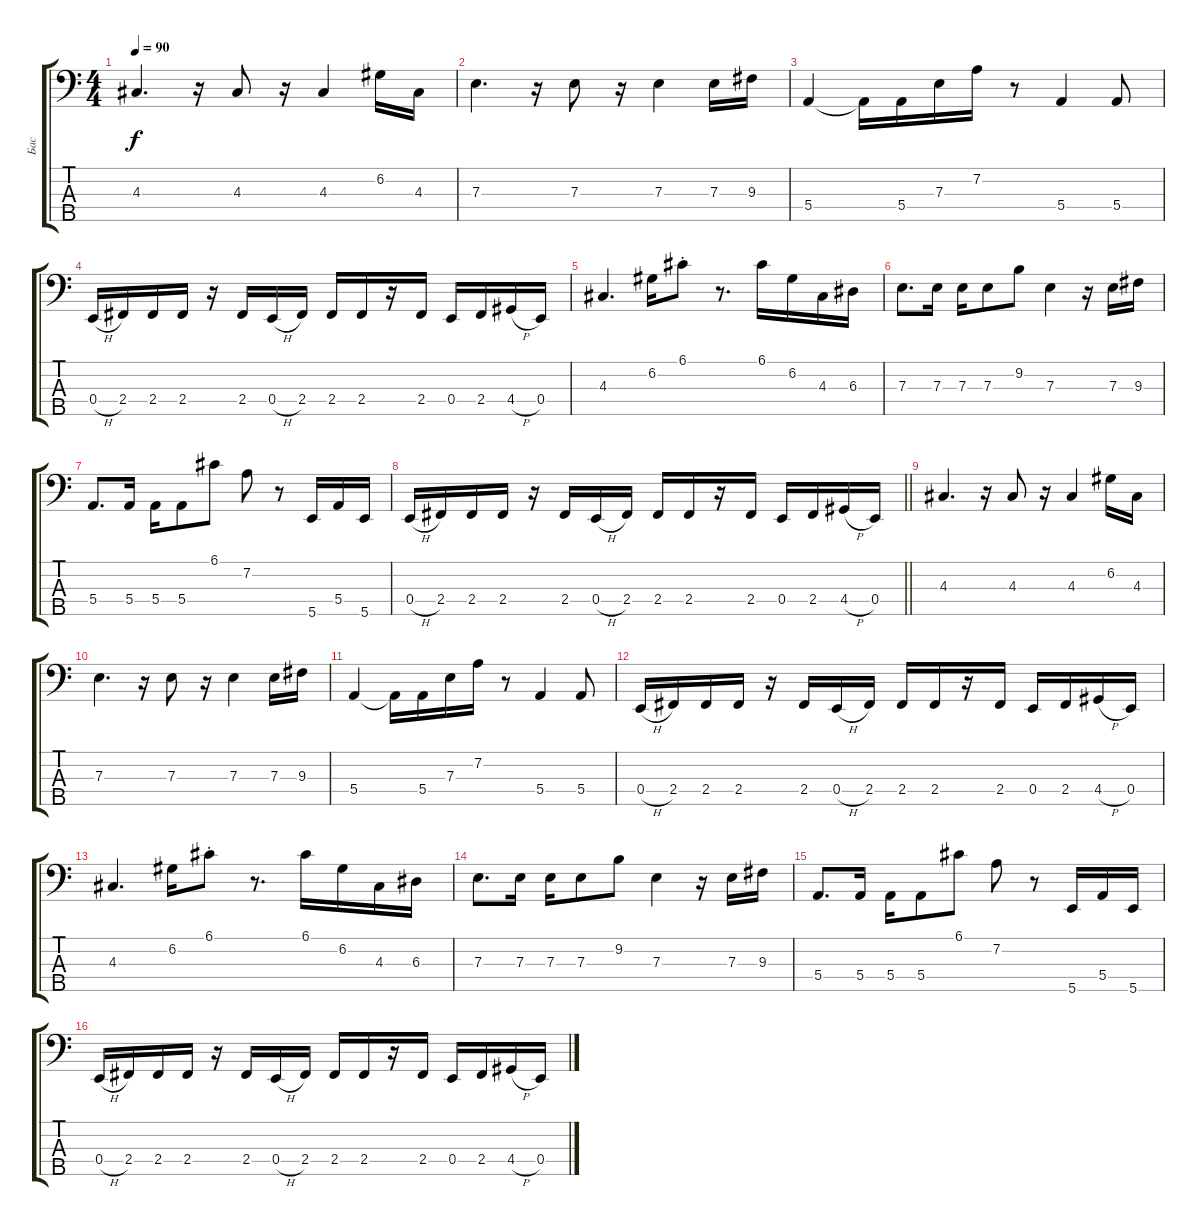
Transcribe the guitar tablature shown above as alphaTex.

\track ("Бас" "Бас") {instrument electricbassfinger}
\staff {score tabs}
\tuning (G2 D2 A1 E1 B0) {hide}
\ts (4 4)
\tempo 90
\clef f4
\ks c
4.3.4{d dy f} r.16 4.3.8 r.16 4.3.4 6.2.16 4.3.16 |
7.3.4{d} r.16 7.3.8 r.16 7.3.4 7.3.16 9.3.16 |
5.4.4 5.4{t}.16 5.4.16 7.3.16 7.2.16 r.8 5.4.4 5.4.8 |
0.4{h}.16 2.4.16 2.4.16 2.4.16 r.16 2.4.16 0.4{h}.16 2.4.16 2.4.16 2.4.16 r.16 2.4.16 0.4.16 2.4.16 4.4{h}.16 0.4.16 |
4.3.4{d} 6.2.16 6.1{st}.8 r.8{d} 6.1.16 6.2.16 4.3.16 6.3.16 |
7.3.8{d} 7.3.16 7.3.16 7.3.8 9.2.8 7.3.4 r.16 7.3.16 9.3.16 |
5.4.8{d} 5.4.16 5.4.16 5.4.8 6.1.8 7.2.8 r.8 5.5.16 5.4.16 5.5.16 |
\barLineRight lightlight
0.4{h}.16 2.4.16 2.4.16 2.4.16 r.16 2.4.16 0.4{h}.16 2.4.16 2.4.16 2.4.16 r.16 2.4.16 0.4.16 2.4.16 4.4{h}.16 0.4.16 |
4.3.4{d} r.16 4.3.8 r.16 4.3.4 6.2.16 4.3.16 |
7.3.4{d} r.16 7.3.8 r.16 7.3.4 7.3.16 9.3.16 |
5.4.4 5.4{t}.16 5.4.16 7.3.16 7.2.16 r.8 5.4.4 5.4.8 |
0.4{h}.16 2.4.16 2.4.16 2.4.16 r.16 2.4.16 0.4{h}.16 2.4.16 2.4.16 2.4.16 r.16 2.4.16 0.4.16 2.4.16 4.4{h}.16 0.4.16 |
4.3.4{d} 6.2.16 6.1{st}.8 r.8{d} 6.1.16 6.2.16 4.3.16 6.3.16 |
7.3.8{d} 7.3.16 7.3.16 7.3.8 9.2.8 7.3.4 r.16 7.3.16 9.3.16 |
5.4.8{d} 5.4.16 5.4.16 5.4.8 6.1.8 7.2.8 r.8 5.5.16 5.4.16 5.5.16 |
0.4{h}.16 2.4.16 2.4.16 2.4.16 r.16 2.4.16 0.4{h}.16 2.4.16 2.4.16 2.4.16 r.16 2.4.16 0.4.16 2.4.16 4.4{h}.16 0.4.16
